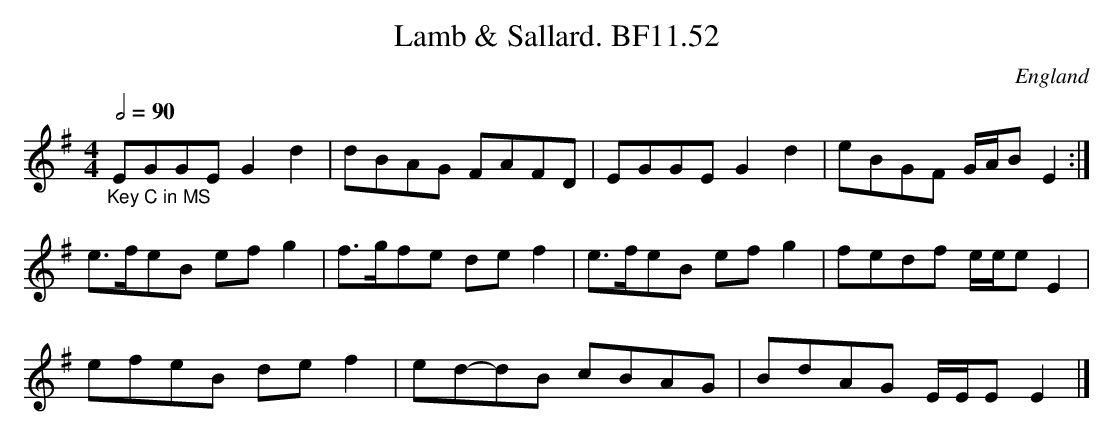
X:1
T:Lamb & Sallard. BF11.52
M:4/4
Q:1/2=90
O:England
notC:Hand of James Lishman
K:G major
"_Key C in MS"EGGEG2d2|dBAG FAFD|EGGEG2d2|eBGF G/A/BE2:|!
e>feB efg2|f>gfe def2|e>feB efg2|fedf e/e/eE2|!
efeB def2|ed-dB cBAG|BdAG E/E/EE2|]
